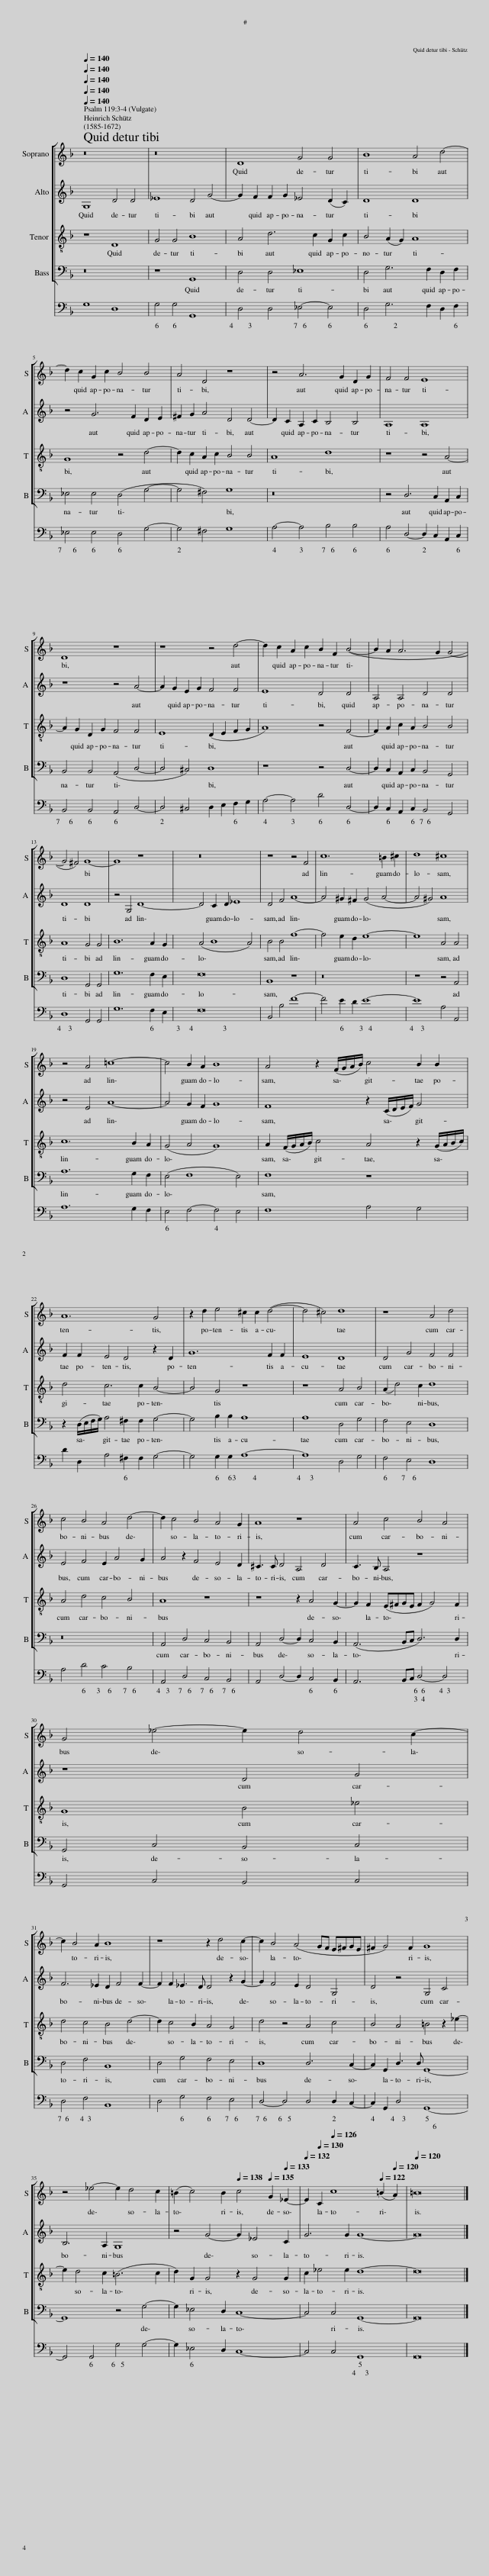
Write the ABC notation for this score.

X:1
%%score [ 1 2 3 4 ] 5
L:1/8
Q:1/4=140
M:none
I:linebreak $
K:F
V:1 treble
V:2 treble
V:3 treble-8
V:4 bass
V:5 bass
V:1
 z16 | z16 | D8 G4 G4 | B8 A4 d4- |$ d2 c2 G2 c2 B4 B4 | %5
 A4 D4 z8 | z4 A6 G2 D2 G2 | F4 F4 E8 |$ D8 z8 | z8 z4 d4- | %10
 d2 c2 A2 c2 B2 F2 (B4- | B2 A2 A6 G2 G4- |$ G4 ^F4) G8- | G8 z8 | z16 | %15
 z8 z4 F4 | c12 =B2 ^c2 | d8 ^c8 |$ z4 A4 =c8- | c4 B2 A2 B8 | %20
 A4 z2 (F/G/A/B/) c4 B2 B2 |$ A12 G4 | z2 d2 e4 ^c2 c2 (d4- | d4 ^c4) d8 | z8 A4 d4 |$ %25
 c4 B4 A4 d4- | d2 c4 B4 A4 G2 | A8 z8 | A4 c4 B4 A4 |$ G4 _e4- e2 d4 c2- |$ %30
 c2 B4 A2 B8 | z8 z2 d4 c2- | c2 B4 (A4 GF E^FGE | ^F2 G4) F2 G8 |$ z4 _e4- e2 d4 c2 | %35
 (=B2 c4) B2[Q:1/4=138] c4[Q:1/4=135] G2[Q:1/4=133] _E2- |[Q:1/4=132] E2[Q:1/4=130] C2[Q:1/4=126] c8[Q:1/4=122] (=B2[Q:1/4=120] A2) |[Q:1/4=120] =B16 |] %38
V:2
 G,8 D4 D4 | _E8 D4 G4- | G2 F2 F2 G2 _E4 (D2 C2) | D8 D8 |$ z4 G6 F2 D2 E2 | %5
 ^F2 G2 A4 D4 D4- | D2 C2 A,2 C2 B,4 B,4 | A,8 A,8 |$ z8 z4 A4- | A2 G2 E2 G2 F4 F4 | %10
 E8 D4 D4 | A,4 A,4 D4 D4 |$ D8 D8 | z4 G,4 D8- | D4 C2 D2 _E8 | %15
 D4 F4 A8- | A4 ^G2 ^F2 (G4 A4- | A4 ^G4) A8 |$ z4 E4 A8- | A4 G2 F2 G8 | %20
 F8 z2 (C/D/E/F/) G4 |$ F2 F2 E4 D4 z2 D2 | G12 F2 F2 | E8 D8 | D4 G4 F4 F4 |$ %25
 E4 F4 E2 A4 G2 | A4 z2 F4 E4 D2 | ^C3 C D4 A,4 D4 | C3 B, A,4 z8 |$ z8 D4 G4 |$ %30
 F6 _E2 D2 F4 F2- | F2 F2 _E3 D D4 z2 G2- | G2 F4 E2 D4 G,4 | D4 z4 G,4 C4 |$ B,6 A,2 G,8 | %35
 z4 G4- G2 _E4 C2 | G6 G2 G8- | G16 |] %38
V:3
 z8 D8 | G4 G4 B8 | A4 d6 c2 G2 c2 | B4 (A2 G2) A8 |$ G8 z4 d4- | %5
 d2 c2 A2 c2 B4 B4 | A8 d8 | z8 z4 A4- |$ A2 G2 D2 G2 F4 F4 | E8 (D2 E2 F2 G2 | %10
 A8) z4 F4- | F2 A2 c2 A2 B4 B4 |$ A8 G4 G4 | B12 A2 G2 | (A4 B8 A4) | %15
 B4 B4 f8- | f4 e2 d2 e8- | e8 A4 A4 |$ c12 B2 A2 | (G4 A4 G8) | %20
 A2 (F/G/A/B/) c4 A4 z2 (G/A/B/c/) |$ d4 c6 c2 B4- | B4 G4 z8 | z8 A4 B4 | (A2 d4) c2 d8 |$ %25
 A4 d4 c4 B4 | A8 z8 | z8 z2 A4 G2- | G2 F2 (E^FGE F2 G4) F2 |$ G8 B4 _e4 |$ %30
 d4 c4 B4 d4- | d2 c4 B2 A4 G4 | d4 z4 A4 c4 | B4 A4 =B4 z2 _e2- |$ e2 d4 c2 (=B6 c2 | %35
 d2) G2 G4 z2 G4 G2 | c2 _e4 e2 d8- | d16 |] %38
V:4
 z16 | z8 G,,8 | D,4 D,4 _E,8 | D,4 G,6 F,2 D,2 F,2 |$ _E,4 E,4 (D,4 G,4- | %5
 G,4 ^F,4) G,8 | z16 | z4 D,6 C,2 A,,2 C,2 |$ B,,4 B,,4 (A,,4 D,4- | D,4 ^C,4) D,8 | %10
 z8 z4 D,4- | D,2 C,2 A,,2 C,2 B,,4 G,,4 |$ D,8 G,,4 G,,4 | G,12 F,2 E,2 | F,16 | %15
 B,,8 z8 | z16 | z8 z4 A,,4 |$ A,12 G,2 F,2 | (E,4 F,8 E,4) | %20
 F,8 z8 |$ z2 (D,/E,/F,/G,/) A,4 ^F,2 F,2 G,4- | G,4 B,2 B,2 A,8 | A,8 D,4 G,4 | F,4 E,4 D,8 |$ %25
 z16 | A,,4 D,4 C,4 B,,4 | A,,4 D,4- D,2 C,4 B,,2 | (A,,6 B,,C, D,6) D,2 |$ G,,4 C,4 B,,4 C,4 |$ %30
 D,4 F,4 B,,8 | D,4 G,4 F,4 E,4 | D,8 D,6 C,2- | C,2 G,,2 D,3 D, G,,8- |$ G,,8 z4 G,4- | %35
 G,2 _E,4 D,2 C,8- | C,4 C,4 G,,8- | G,,16 |] %38
V:5
 G,8 D,8 | G,4 G,4 G,,8 | D,4 D,4 _E,4- E,4 | D,4 G,6 F,2 D,2 F,2 |$ _E,4 E,4 D,4 G,4- | %5
 G,4 ^F,4 G,8 | A,4- A,4 B,4 B,4 | A,4 D,4- D,2 C,2 A,,2 C,2 |$ B,,4 B,,4 A,,4 D,4- | D,4 ^C,4 D,2 E,2 F,2 G,2 | %10
 A,4- A,4 D4 D,4- | D,2 C,2 A,,2 C,2 B,,4 G,,4 |$ D,8 G,,4 G,,4 | G,12 F,2 E,2 | F,16 | %15
 B,,4 B,4 F8- | F4 E2 D2 E8- | E8 A,4 A,,4 |$ A,12 G,2 F,2 | E,4 F,4- F,4 E,4 | %20
 F,8 A,4 G,4 |$ D2 D,2 A,4 ^F,2 F,2 G,4- | G,4 G,2 G,2 A,8- | A,8 D,4 G,4 | F,4 E,4 D,8 |$ %25
 A,4 D4 C4 B,4 | A,,4 D,4 C,4 B,,4 | A,,4 D,4- D,2 C,4 B,,2 | A,,6 B,,C, D,4- D,4 |$ G,,4 C,4 B,,4 C,4 |$ %30
 D,4 F,4 B,,8 | D,4 G,4 F,4 E,4 | D,4- D,4 D,4 D,2 C,2- | C,2 G,,2 D,4 G,,8- |$ G,,4 G,,4 G,4 G,4- | %35
 G,2 _E,4 D,2 C,8- | C,4 C,4 G,,8 | G,,16 |] %38
